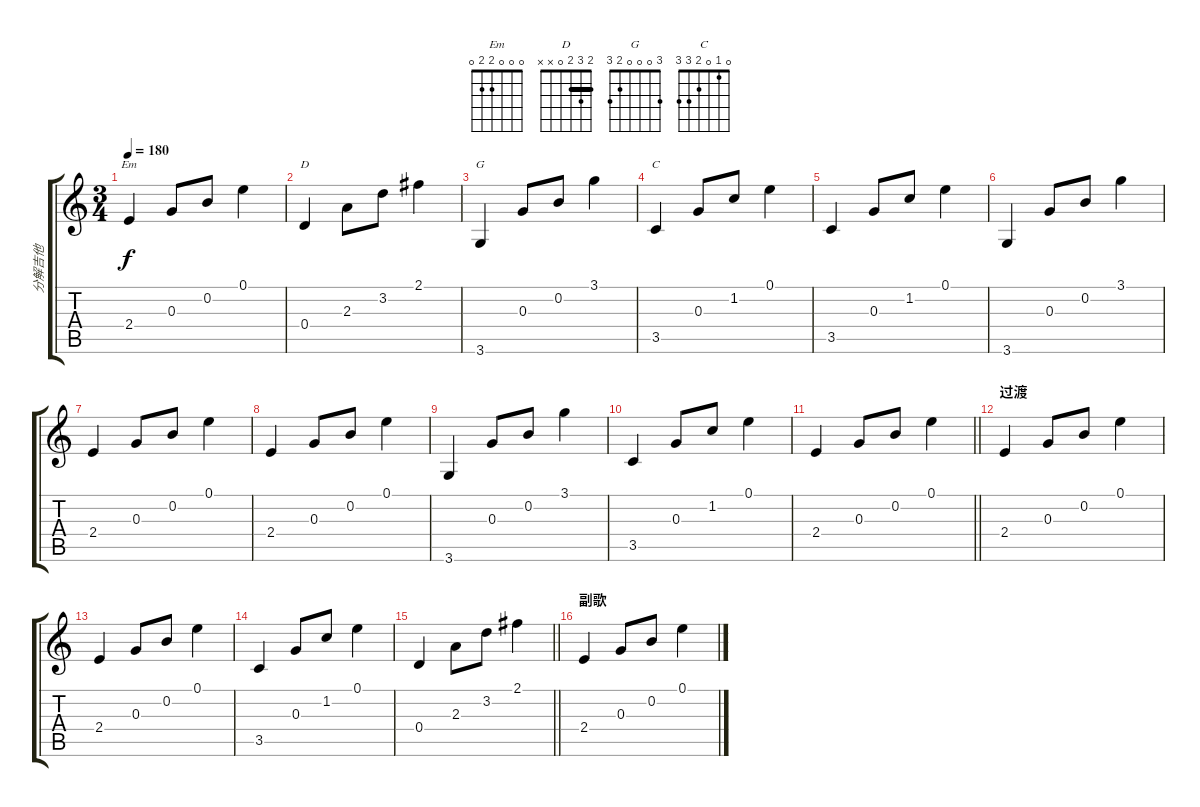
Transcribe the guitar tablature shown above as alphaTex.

\track ("分解吉他" "分解吉他") {instrument acousticguitarsteel}
\staff {score tabs}
\tuning (E4 B3 G3 D3 A2 E2) {hide}
\chord ("Em" 0 0 0 2 2 0)
\chord ("D" 2 3 2 0 x x) {barre 2}
\chord ("G" 3 0 0 0 2 3)
\chord ("C" 0 1 0 2 3 3)
\ts (3 4)
\tempo 180
\clef g2
\ks c
2.4.4{ch "Em" dy f} 0.3.8 0.2.8 0.1.4 |
0.4.4{ch "D"} 2.3.8 3.2.8 2.1.4 |
3.6.4{ch "G"} 0.3.8 0.2.8 3.1.4 |
3.5.4{ch "C"} 0.3.8 1.2.8 0.1.4 |
3.5.4 0.3.8 1.2.8 0.1.4 |
3.6.4 0.3.8 0.2.8 3.1.4 |
2.4.4 0.3.8 0.2.8 0.1.4 |
2.4.4 0.3.8 0.2.8 0.1.4 |
3.6.4 0.3.8 0.2.8 3.1.4 |
3.5.4 0.3.8 1.2.8 0.1.4 |
\barLineRight lightlight
2.4.4 0.3.8 0.2.8 0.1.4 |
\section ("" "过渡")
2.4.4 0.3.8 0.2.8 0.1.4 |
2.4.4 0.3.8 0.2.8 0.1.4 |
3.5.4 0.3.8 1.2.8 0.1.4 |
\barLineRight lightlight
0.4.4 2.3.8 3.2.8 2.1.4 |
\section ("" "副歌")
2.4.4 0.3.8 0.2.8 0.1.4
